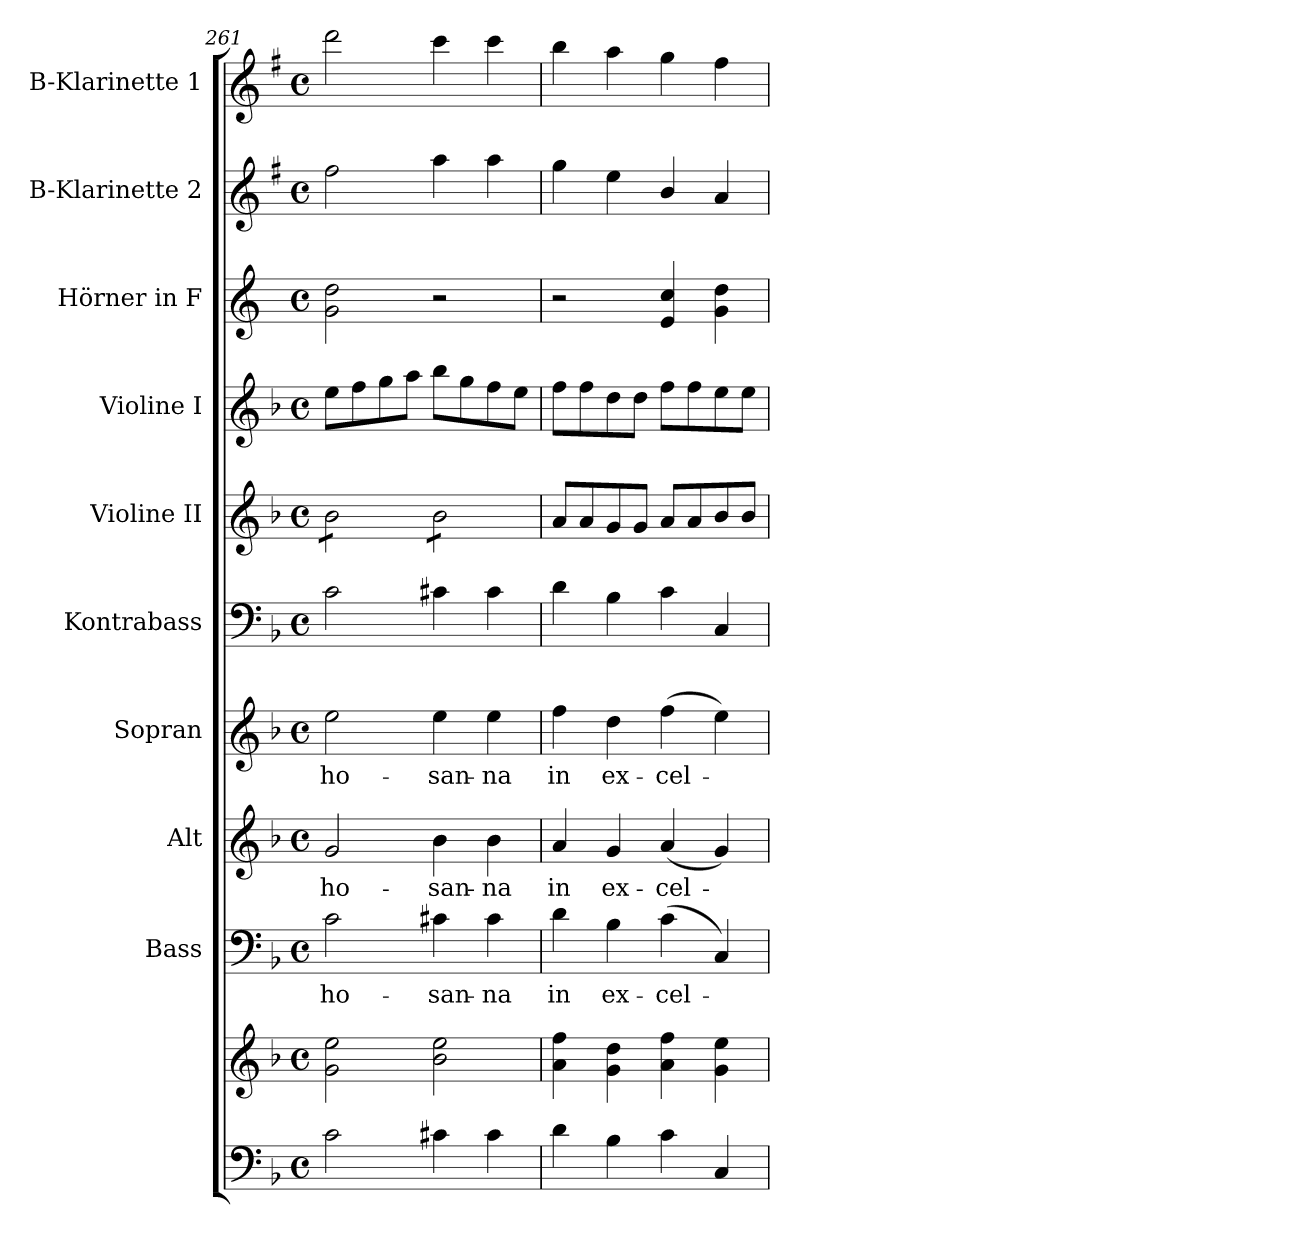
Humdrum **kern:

**kern	**kern	**kern	**text	**kern	**text	**kern	**text	**kern	**kern	**kern	**kern	**kern	**kern
*part10	*part10	*part9	*part9	*part8	*part8	*part7	*part7	*part6	*part5	*part4	*part3	*part2	*part1
*staff11	*staff10	*staff9	*staff9	*staff8	*staff8	*staff7	*staff7	*staff6	*staff5	*staff4	*staff3	*staff2	*staff1
*	*	*I"Bass	*	*I"Alt	*	*I"Sopran	*	*I"Kontrabass	*I"Violine II	*I"Violine I	*I"Hörner in F	*I"B-Klarinette 2	*I"B-Klarinette 1
*	*	*I'B.	*	*I'A.	*	*I'S.	*	*I'Kb.	*I'Vl. II	*I'Vl. I	*	*I'B Kl. 2	*I'B Kl. 1
*clefF4	*clefG2	*clefF4	*	*clefG2	*	*clefG2	*	*clefF4	*clefG2	*clefG2	*clefG2	*clefG2	*clefG2
*	*	*	*	*	*	*	*	*ITrd7c12	*	*	*ITrd4c7	*ITrd1c2	*ITrd1c2
*k[b-]	*k[b-]	*k[b-]	*	*k[b-]	*	*k[b-]	*	*k[b-]	*k[b-]	*k[b-]	*k[b-]	*k[b-]	*k[b-]
*F:	*F:	*F:	*	*F:	*	*F:	*	*F:	*F:	*F:	*F:	*F:	*F:
*M4/4	*M4/4	*M4/4	*	*M4/4	*	*M4/4	*	*M4/4	*M4/4	*M4/4	*M4/4	*M4/4	*M4/4
*met(c)	*met(c)	*met(c)	*	*met(c)	*	*met(c)	*	*met(c)	*met(c)	*met(c)	*met(c)	*met(c)	*met(c)
=261	=261	=261	=261	=261	=261	=261	=261	=261	=261	=261	=261	=261	=261
!	!	!	!LO:LY:b	!	!LO:LY:b	!	!LO:LY:b	!	!	!	!	!	!
*	*	*	*	*	*	*	*	*	*tremolo	*	*	*	*
2c\	2g\ 2ee\	2c\	ho-	2g/	ho-	2ee\	ho-	2C\	8b-\L	8ee\L	2c\ 2g\	2ee\	2ccc\
.	.	.	.	.	.	.	.	.	8b-\	8ff\	.	.	.
.	.	.	.	.	.	.	.	.	8b-\	8gg\	.	.	.
.	.	.	.	.	.	.	.	.	8b-\J	8aa\J	.	.	.
!	!	!	!LO:LY:b	!	!LO:LY:b	!	!LO:LY:b	!	!	!	!	!	!
4c#X\	2b-\ 2ee\	4c#X\	-san-	4b-\	-san-	4ee\	-san-	4C#X\	8b-\L	8bb-\L	2r	4gg\	4bb-\
.	.	.	.	.	.	.	.	.	8b-\	8gg\	.	.	.
!	!	!	!LO:LY:b	!	!LO:LY:b	!	!LO:LY:b	!	!	!	!	!	!
4c#\	.	4c#\	-na	4b-\	-na	4ee\	-na	4C#\	8b-\	8ff\	.	4gg\	4bb-\
.	.	.	.	.	.	.	.	.	8b-\J	8ee\J	.	.	.
*	*	*	*	*	*	*	*	*	*Xtremolo	*	*	*	*
=262	=262	=262	=262	=262	=262	=262	=262	=262	=262	=262	=262	=262	=262
!	!	!	!LO:LY:b	!	!LO:LY:b	!	!LO:LY:b	!	!	!	!	!	!
4d\	4a\ 4ff\	4d\	in	4a/	in	4ff\	in	4D\	8a/L	8ff\L	2r	4ff\	4aa\
.	.	.	.	.	.	.	.	.	8a/	8ff\	.	.	.
!	!	!	!LO:LY:b	!	!LO:LY:b	!	!LO:LY:b	!	!	!	!	!	!
4B-\	4g\ 4dd\	4B-\	ex-	4g/	ex-	4dd\	ex-	4BB-\	8g/	8dd\	.	4dd\	4gg\
.	.	.	.	.	.	.	.	.	8g/J	8dd\J	.	.	.
!	!	!	!LO:LY:b	!	!LO:LY:b	!	!LO:LY:b	!	!	!	!	!	!
4c\	4a\ 4ff\	(>4c\	-cel-	(<4a/	-cel-	(>4ff\	-cel-	4C\	8a/L	8ff\L	4A/ 4f/	4a/	4ff\
.	.	.	.	.	.	.	.	.	8a/	8ff\	.	.	.
4C/	4g\ 4ee\	4C/)	.	4g/)	.	4ee\)	.	4CC/	8b-/	8ee\	4c\ 4g\	4g/	4ee\
.	.	.	.	.	.	.	.	.	8b-/J	8ee\J	.	.	.
=	=	=	=	=	=	=	=	=	=	=	=	=	=
*-	*-	*-	*-	*-	*-	*-	*-	*-	*-	*-	*-	*-	*-
